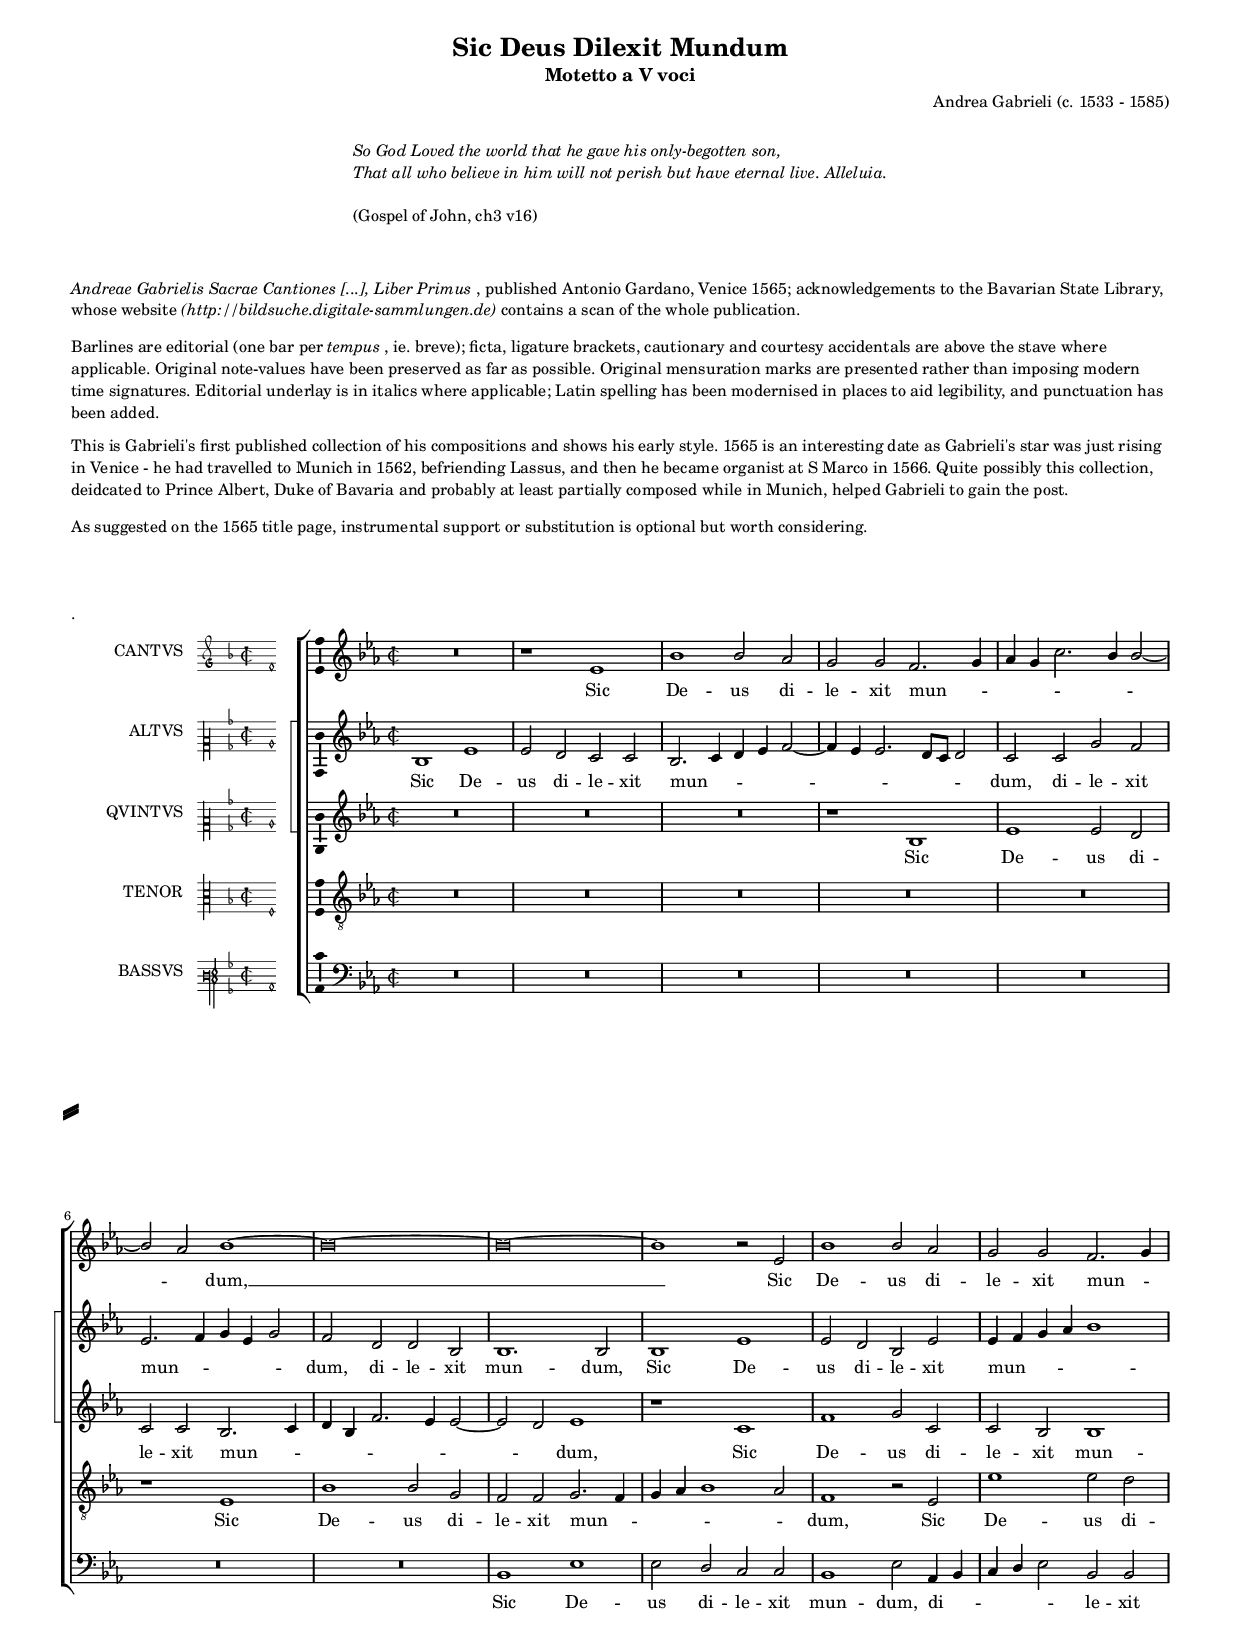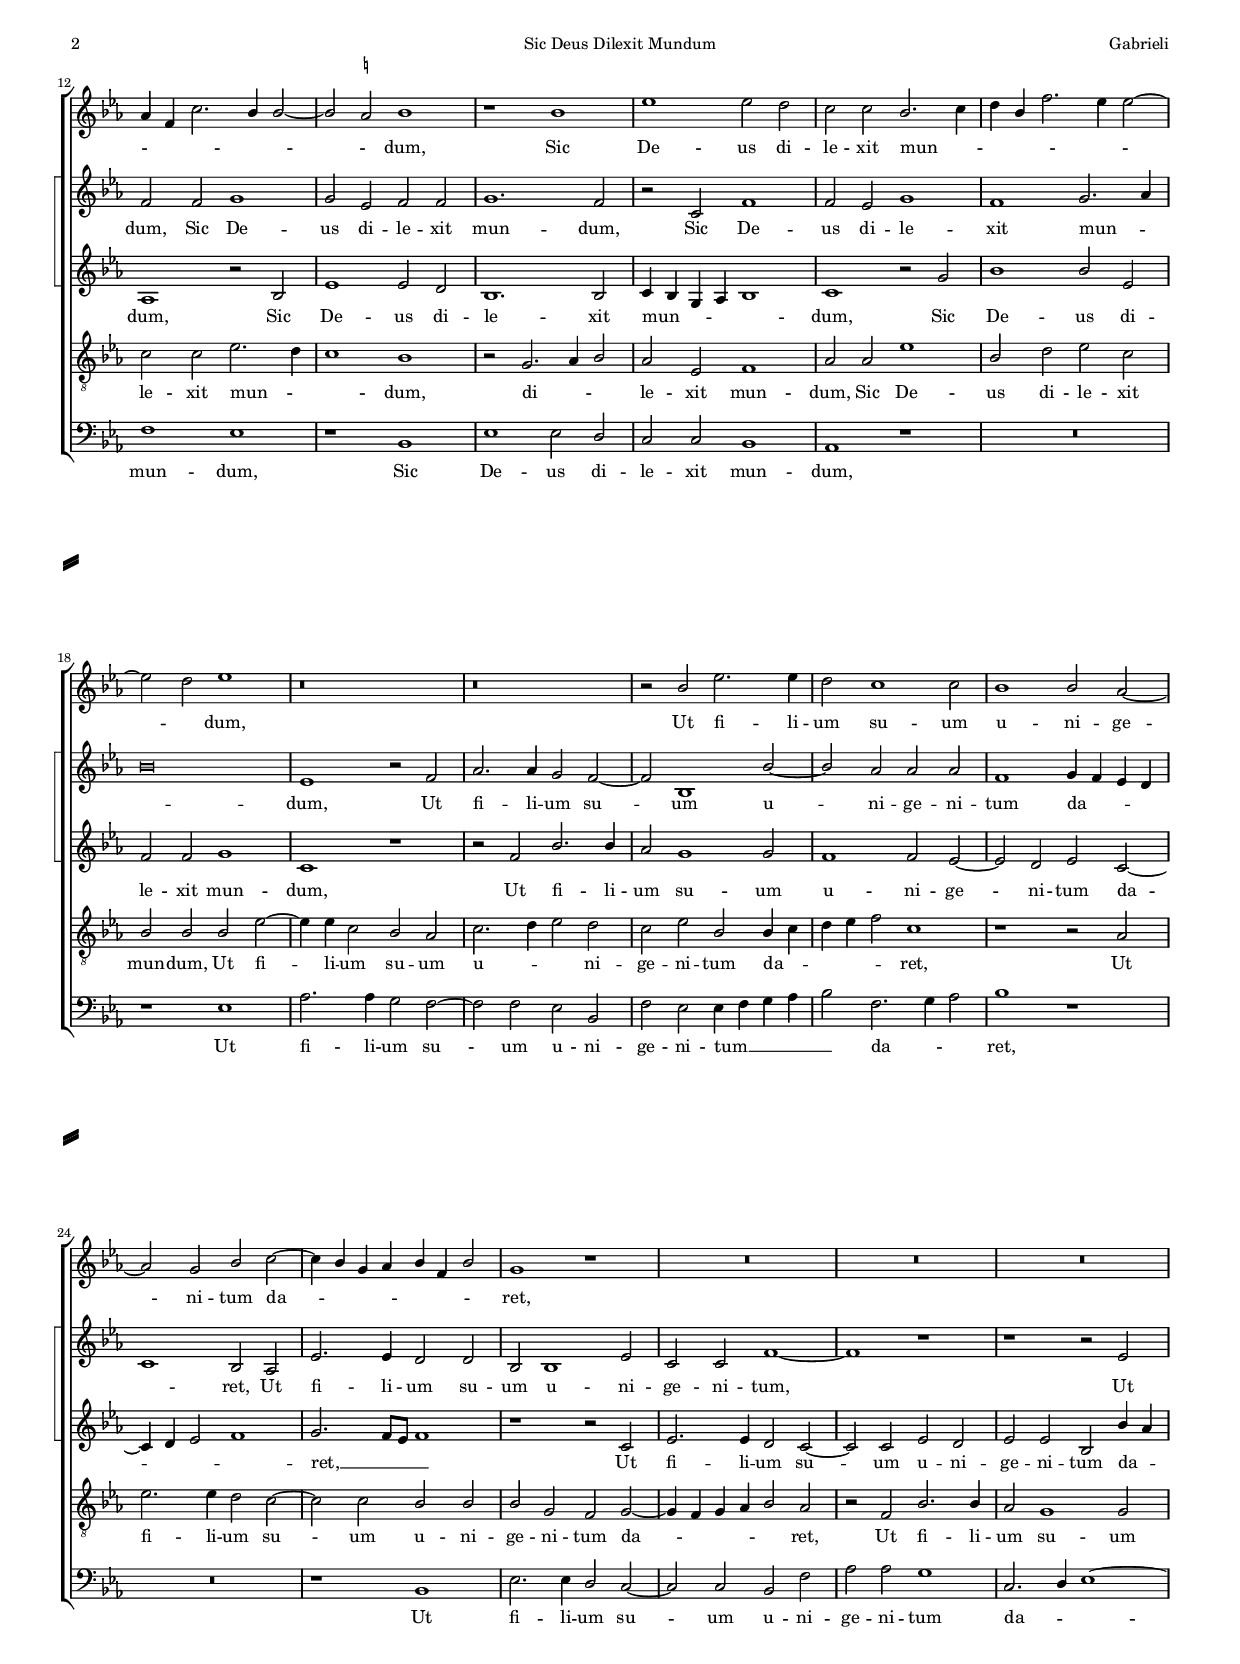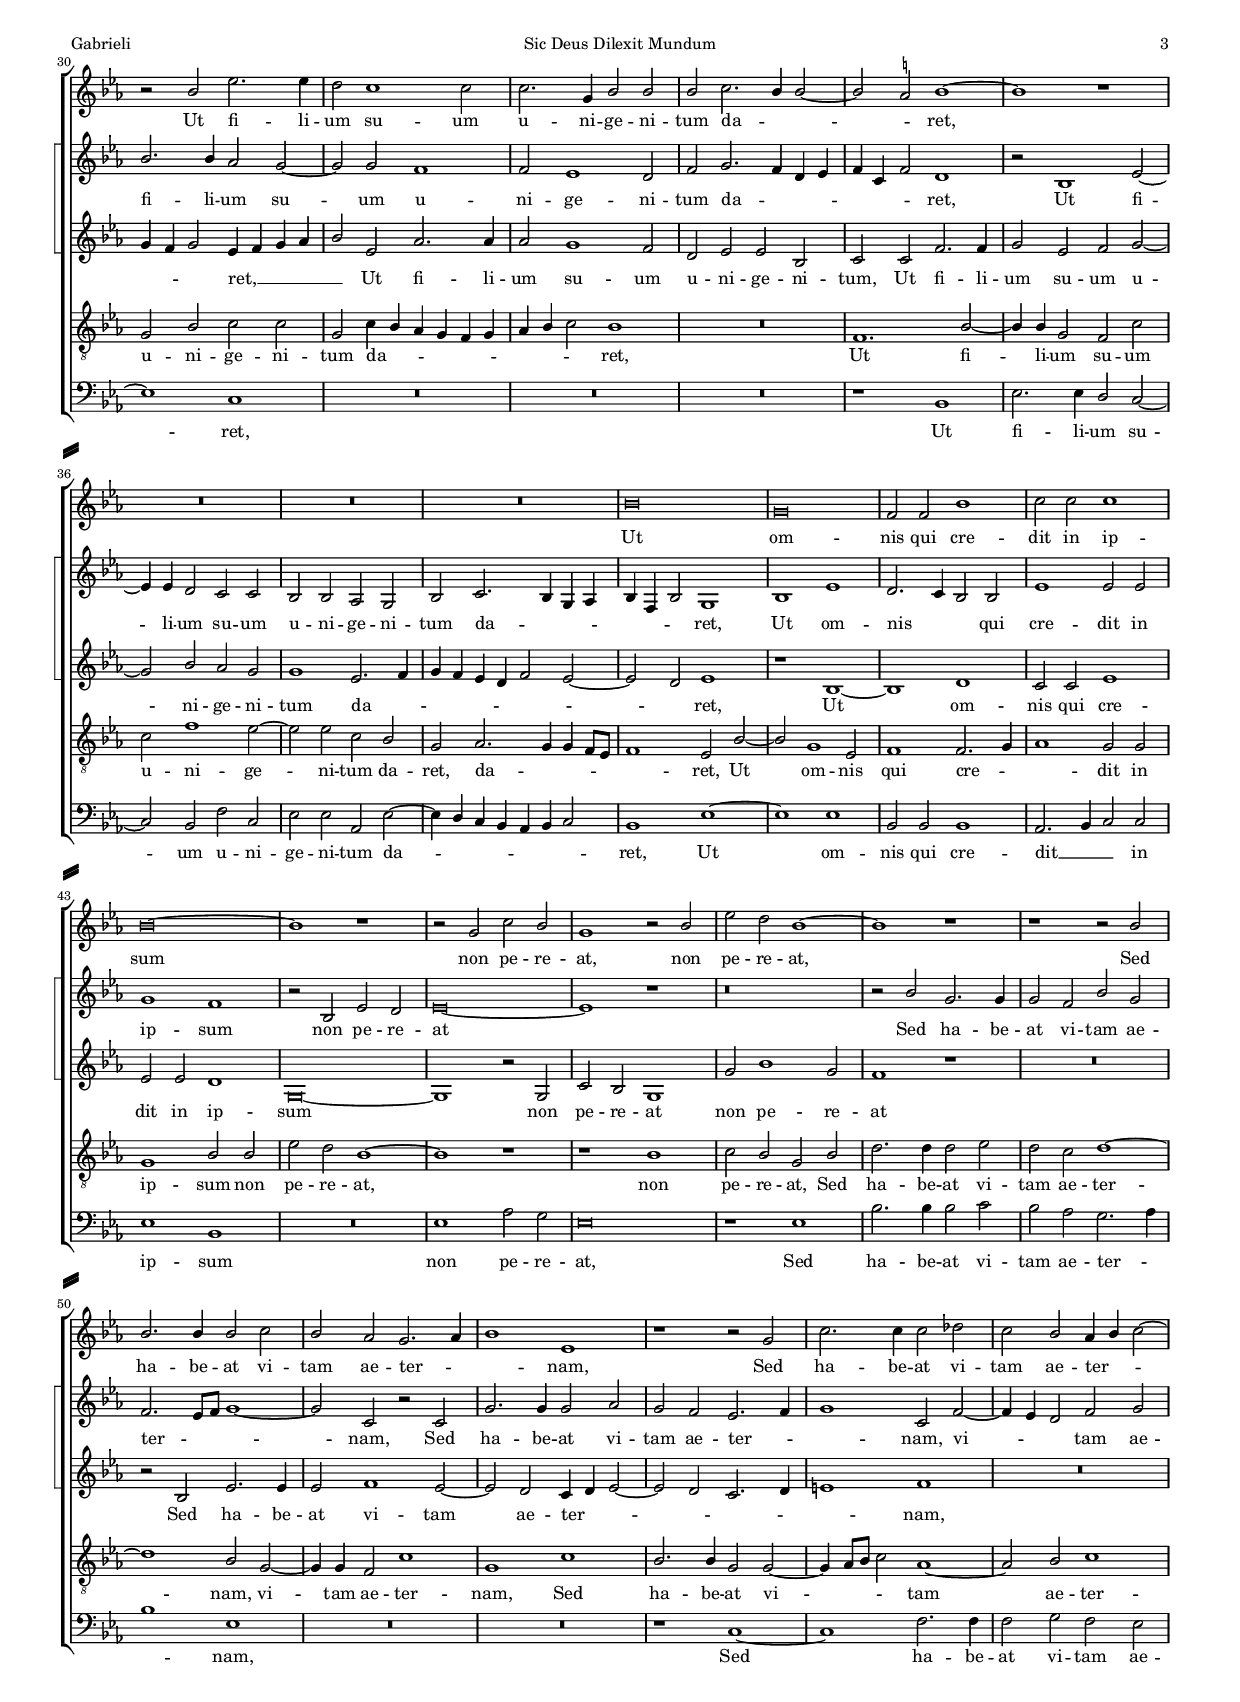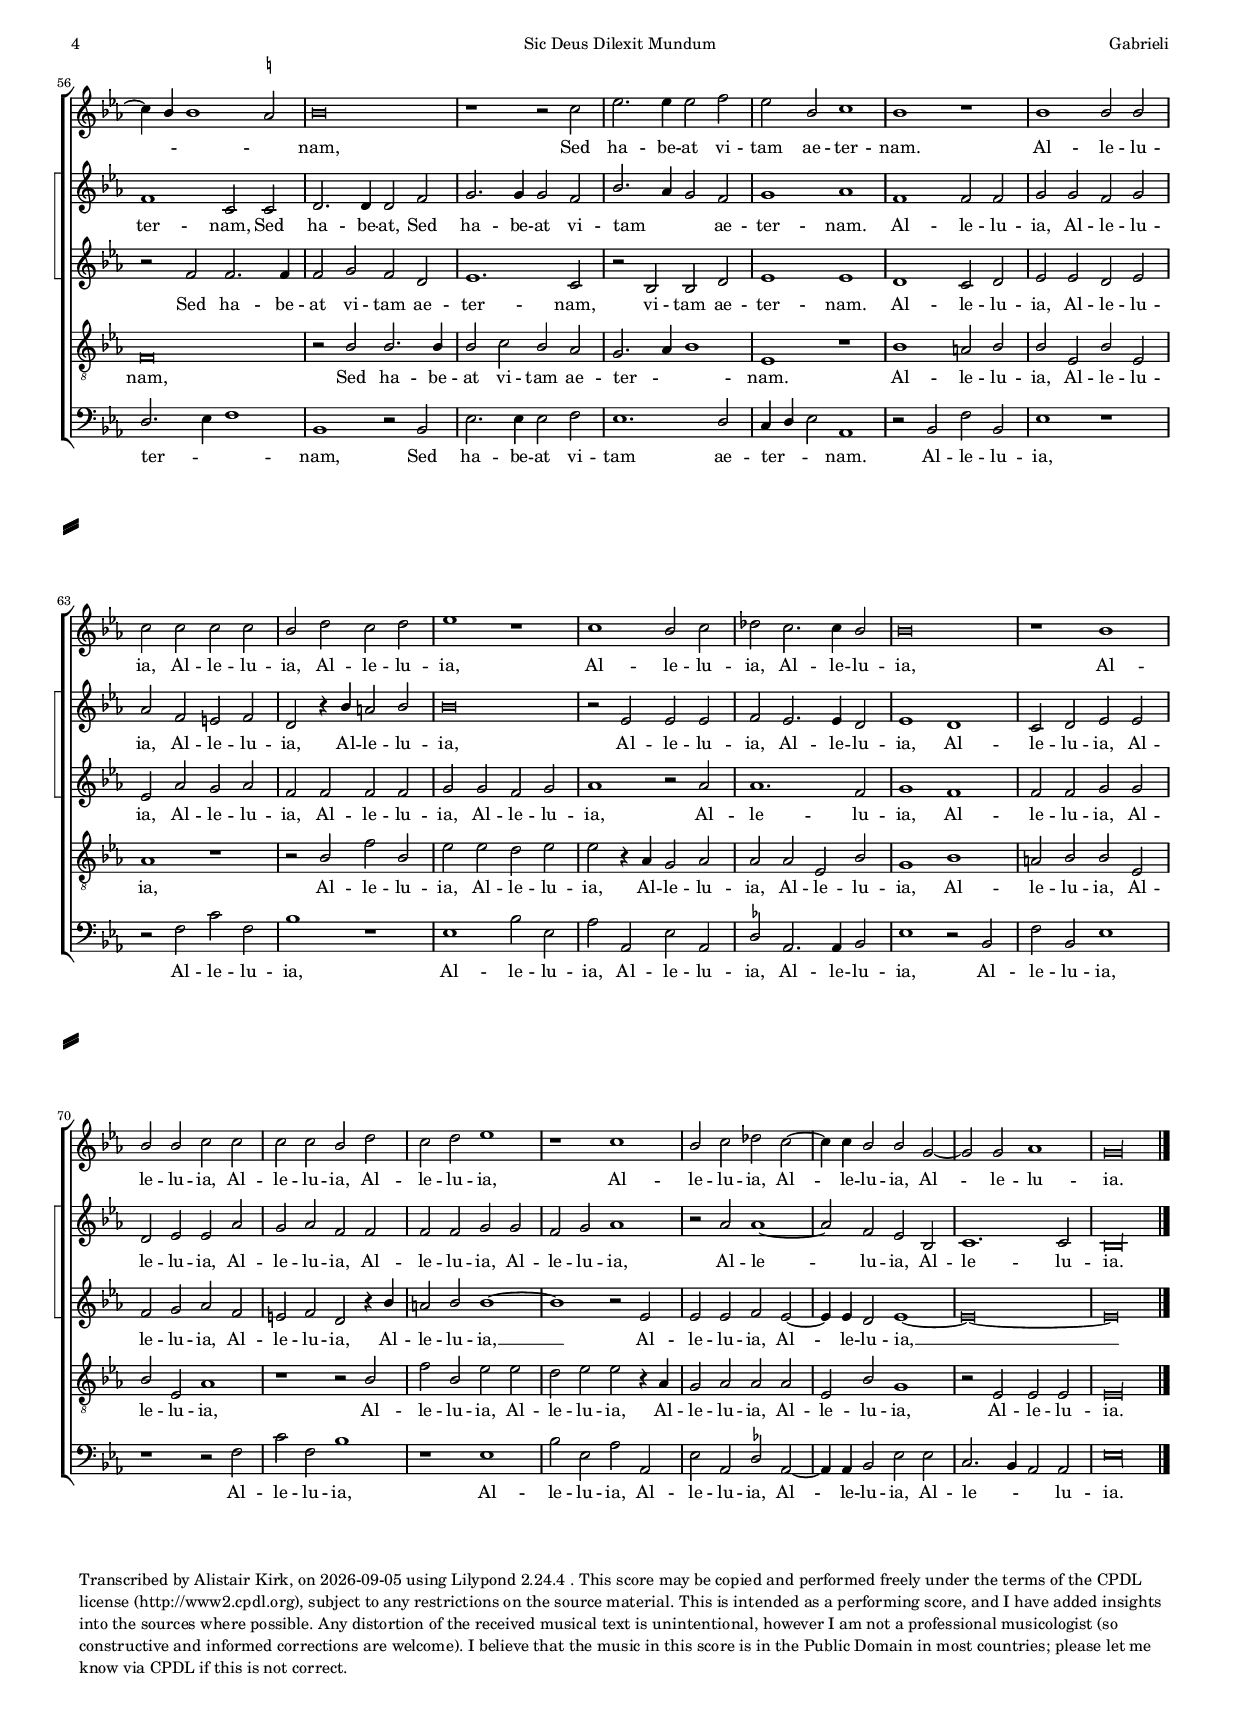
%
%  Alistair Kirk's Lilypond Template for Polyphonic Music - last revised 2018-09-03.
%
%
%  If you can't be bothered to learn how to use lilypond properly (fair enough) then you can still easily make many 
%  commonly-needed changes to this score - including transposition, clefs, music size, titles etc etc - using my 
%  easy online guide at https://guidallambert.github.io/MusicEditing/EasyLilypondCustomisation.html
%
%  Best edited using Frescobaldi!  Get it from frescobaldi.org - a highly recommended 
%  Lilypond editor.  (I also highly recommend VSCode with its Git integration for version controlling.)
%


%%%%%%%%%%%%%%%%%%
% 1 - Description of this score
%%%%%%%%%%%%%%%%%%

%%% 1A - paper layout
%

#(set-default-paper-size "a4")
#(set-global-staff-size 14)
\paper {
        left-margin   = 12\mm
        right-margin   = 12\mm
        top-margin    = 10\mm
        bottom-margin = 10\mm
}

%%% 1B - titles
%

\header {
	title = "Sic Deus Dilexit Mundum"
	subtitle = "Motetto a V voci"
	% poet = ""
	% subsubtitle = "VIII Vocum"
	% arranger = ""
	composer = "Andrea Gabrieli (c. 1533 - 1585)"
	% opus=""
}

hcomposer = "Gabrieli"
htitle = "Sic Deus Dilexit Mundum"

%%% 1C - Transposition of the whole score.
%
% This works relative to c.
%  Ie. To keep the original pitch leave this as 'c' (without quotes).
% To transpose the whole score up a tone set to 'd'.  For down a tone, set to 'bes,' (note the comma) etc
%  Everything is transposed, including key signatures etc (but prefatory staves are not affected).

TranspositionInterval = bes,



%%% 1D - clefs and stave labels
%

StaveAClef =  "treble"
StaveALabel =  "CANTVS"

StaveBClef =  "treble"
StaveBLabel =  "ALTVS"

StaveCClef =  "treble"
StaveCLabel =  "QVINTVS"

StaveDClef =  "treble_8"
StaveDLabel =  "TENOR"

StaveEClef =   "bass"
StaveELabel =   "BASSVS"

StaveFClef =  "treble_8"
StaveFLabel =   "Altus"

StaveGClef =   "treble_8"
StaveGLabel =   "Tenor"

StaveHClef =   "bass"
StaveHLabel =   "Bassus"

%%% 1E - key and time signature
%

gkeysig = {\key f \major}  %  Nb.  don't need to change this even if transposing - see above
global = {
	\time 2/1  %nb this might be overridden elsewhere (actually thinking of getting rid of it here...
	\gkeysig
        \override Score.MetronomeMark #'transparent = ##t
}

%%%1f  - What sound and tempo to use for the output MIDI file
%

% Tempo:
% Set the first number in the line below to set the playback speed.
% The number controls the length of the semibreve (which is the
% tactus of most 16th century polyphony written in tempus imperfectum)
% Suggest something in the range of 35 (very slow) to 65 (very fast).
% 45 is my default.

midiTactus = #(ly:make-moment 55 1)

% Playback sound:
% I think ocarina sounds a bit like a chamber organ on most General MIDI
% soundbanks, and annoys me the least of all the various terrible options,
% but suit yourself!
% "recorder" may also be useful on your computer??

MidiPlaybackSound = "ocarina"


%%%%%%%%%%%%%%%%%%
% 2 - Generic 'technical' settings (shouldn't usually need to change any of these unless personal preference suggests otherwise)
%%%%%%%%%%%%%%%%%%

\layout {
	\context {
		\Voice
			\remove "Note_heads_engraver"
			\consists "Completion_heads_engraver"
			\override NoteHead #'style = #'baroque

                         % These two go together!
                         \override Slur #'transparent = ##t
                         \override AccidentalSuggestion #'avoid-slur = #'inside  % Doesm't seem to help (in that ficta are shown way outside the stave when theres a slur) but does at least suppress all the error messages in the log file!


			\remove "Rest_engraver"
			\consists "Completion_rest_engraver"
                        \override Stem #'neutral-direction = #up

	}
	\context {
		\Staff
			\consists Ambitus_engraver
                        %% \override Stem #'thickness = #0.9
                        \RemoveEmptyStaves
	}
        \context {
                \StaffGroup
                        \consists "Separating_line_group_engraver"
	}
        \context {
                 \Score
                          \override BarNumber #'padding = #1.5
                          %\override BarNumber #'font-size = #1
                          %\override BarLine #'transparent = ##t	%% Uncomment for Mensurstriche (also change from ChoirStaff to Staffgroup and comment out completion_heads_engraver etc
                          %\override BarLine #'hair-thickness = #0.9   %% Example of how to manipulate barlines
        }
        \context {
                \Lyrics
                       %\override LyricText #'font-size = #1.2
                       %\override LyricText #'whiteout = ##t		% Might help with mensurstriche
                       %\override LyricExtender #'whiteout = ##t	% Might help with mensurstriche
                       %\override LyricHyphen #'whiteout = ##t		% Might help with mensurstriche
	}
}
\paper {
	ragged-last-bottom = ##f
  	ragged-bottom = ##f
	system-separator-markup = \slashSeparator
        evenHeaderMarkup=\markup  \fill-line { \fromproperty #'page:page-number-string \htitle \hcomposer }
	oddHeaderMarkup= \markup  \fill-line { \on-the-fly #not-first-page \hcomposer \on-the-fly #not-first-page \htitle \on-the-fly #not-first-page \fromproperty #'page:page-number-string }
         top-system-spacing #'basic-distance = #7    % Top stave is a bit too close to the page headers.
         % systems-per-page = 3  	% Lilypond rarely needs forcing like this...
         %  system-count = 13   	% ditto
         % page-count = 8    		% ditto
}




%%% The main musical content is in the two linked files below:



%%%%%%%%%%%%%%%%%%
% Some useful definitions for early music
%%%%%%%%%%%%%%%%%%

italicas=\override LyricText #'font-shape = #'italic
rectas=\override LyricText #'font-shape = #'upright
ss=\once \set suggestAccidentals = ##t
ficta = \once \set suggestAccidentals = ##t
date = #(strftime "%Y-%m-%d" (localtime (current-time)))
%m0 = \melismaEnd
%m1 = \melisma

%% Defining graphics for unusual mensural time signatures!
#(
  define ((double-time-signature2 glyph a) grob) (
       grob-interpret-markup grob (
          markup  (
            #:line ( #:musicglyph glyph #:number #:vcenter a )
          )
       )
  )
)
#(
  define ((double-time-signature3 glyph a b) grob) (
       grob-interpret-markup grob (
          markup  (
            #:line ( #:musicglyph glyph #:vcenter #:column (a b) )
          )
       )
  )
)
#(
  define ((custom-time-signature glyph) grob) (
       grob-interpret-markup grob (
          markup  (
            #:line ( #:musicglyph glyph)
          )
       )
  )
)


%%%%%%%%%%%%%%%%%%
% 3 - Score content: notes
%%%%%%%%%%%%%%%%%%

%\language "english"

StaveANotes = {

  % clef c1  % tweak / uncomment for debugging - this should override the clef in the score block

  \override Score.TimeSignature.stencil =
    #(custom-time-signature "timesig.mensural22")
  \time 2/1

  %\mark \markup \italic {"Prima Pars"}

  %\override Score.TimeSignature.stencil =
  %   #(double-time-signature2 "timesig.mensural98" "3")
  % \time 3/2

	R\breve r1
		f'1 c''1 c''2 bes'2 a'2 a'2 g'2.( a'4 bes'4 a'4 d''2. c''4 c''1 bes'2) c''\longa.
	r2	f'2 c''1 c''2 bes'2 a'2 a'2 g'2.( a'4 bes'4 g'4 d''2. c''4 c''1 \ficta b'2) c''1
	r1	c''1 f''1 f''2 e''2 d''2 d''2 c''2.( d''4 e''4 c''4 g''2. f''4 f''1 e''2) f''1
	r\longa r2
		c''2 f''2. f''4 e''2 d''1 d''2 c''1 c''2 bes'1 a'2 c''2 d''2.( c''4 a'4 bes'4 c''4 g'4 c''2) a'1
	r1 R\longa R\breve r2
		c''2 f''2. f''4 e''2 d''1 d''2 d''2. a'4 c''2 c''2 c''2 d''2.( c''4 c''1 \ficta b'2) c''\breve
	r1 R\breve R\longa
		c''\breve a'\breve g'2 g'2 c''1 d''2 d''2 d''1 c''\breve.
	r1 r2	a'2 d''2 c''2 a'1
	r2	c''2 f''2 e''2 c''\breve
	r1 r1 r2
		c''2 c''2. c''4 c''2 d''2 c''2 bes'2 a'2.( bes'4 c''1) f'1
	r1 r2	a'2 d''2. d''4 d''2 ees''2 d''2 c''2 bes'4( c''4 d''2. c''4 c''1 \ficta b'2) c''\breve
	r1 r2	d''2 f''2. f''4 f''2 g''2 f''2 c''2 d''1 c''1
	r1	c''1 c''2 c''2 d''2 d''2 d''2 d''2 c''2 e''2 d''2 e''2 f''1
	r1	d''1 c''2 d''2 ees''2 d''2. d''4 c''2 c''\breve
	r1 	c''1 c''2 c''2 d''2 d''2 d''2 d''2 c''2 e''2 d''2 e''2 f''1
	r1	d''1 c''2 d''2 ees''2 d''2. d''4 c''2 c''2 a'1 a'2 bes'1 a'\maxima*1/4

  % \cadenzaOn

  %  b'\maxima*1/4
    \bar "|."
  %\cadenzaOff


}
StaveBNotes = {

  % clef c3  % tweak / uncomment for debugging - this should override the clef in the score block

    		c'1 f'1 f'2 e'2 d'2 d'2 c'2.( d'4 e'4 f'4 g'2. f'4 f'2.( e'8 d'8 e'2) d'2
		d'2 a'2 g'2 f'2.( g'4 a'4 f'4 a'2) g'2
		e'2 e'2 c'2 c'1. c'2
		c'1 f'1 f'2 e'2 c'2 f'2 f'4( g'4 a'4 bes'4 c''1) g'2
		g'2 a'1 a'2 f'2 g'2 g'2 a'1. g'2
	r2	d'2 g'1 g'2 f'2 a'1 g'1 a'2.( bes'4 c''\breve) f'1
	r2	g'2 bes'2. bes'4 a'2 g'1 c'1 c''1 bes'2 bes'2 bes'2 g'1 a'4( g'4 f'4 e'4 d'1) c'2
		bes2 f'2. f'4 e'2 e'2 c'2 c'1 f'2 d'2 d'2 g'\breve
	r\breve r2
		f'2 c''2. c''4 bes'2 a'1 a'2 g'1 g'2 f'1 e'2 g'2 a'2.( g'4 e'4 f'4 g'4 d'4 g'2) e'1
	r2	c'1 f'2. f'4 e'2 d'2 d'2 c'2 c'2 bes2 a2 c'2 d'2.( c'4 a4 bes4 c'4 g4 c'2) a1
		c'1 f'1 e'2.( d'4 c'2) c'2 f'1 f'2 f'2 a'1 g'1
	r2	c'2 f'2 e'2 f'\breve.
	r1 r\breve r2
		c''2 a'2. a'4 a'2 g'2 c''2 a'2 g'2.( f'8 g'8 a'1.) d'2
	r2	d'2 a'2. a'4 a'2 bes'2 a'2 g'2 f'2.( g'4 a'1) d'2
		g'2.( f'4 e'2) g'2 a'2 g'1 d'2
		d'2 e'2. e'4 e'2
		g'2 a'2. a'4 a'2 g'2 c''2.( bes'4 a'2) g'2 a'1 bes'1
		g'1 g'2 g'2 a'2 a'2 g'2 a'2 bes'2 g'2 fis'2 g'2 e'2
	r4	c''4 b'2 c''2 c''\breve
	r2	f'2 f'2 f'2 g'2 f'2. f'4 e'2 f'1
		e'1 d'2 e'2 f'2 f'2 e'2 f'2 f'2
		bes'2 a'2 bes'2 g'2 g'2 g'2 g'2 a'2
		a'2 g'2 a'2 bes'1
	r2	bes'2 bes'1. g'2 f'2
		c'2 d'1. d'2 c'\maxima*1/4

}
StaveDNotes = {

  % clef c4  % tweak / uncomment for debugging - this should override the clef in the score block
  	R\longa R\longa R\breve r1
		f1 c'1 c'2  a2 g2 g2 a2.( g4 a4 bes4 c'1 bes2) g1
	r2	f2 f'1 f'2 e'2 d'2 d'2 f'2.( e'4 d'1) c'1
	r2	a2.( bes4 c'2) bes2 f2 g1 bes2
		bes2 f'1 c'2 e'2 f'2 d'2 c'2 c'2
		c'2 f'2. f'4 d'2 c'2 bes2 d'2.( e'4 f'2) e'2 d'2 f'2 c'2 c'4( d'4 e'4 f'4 g'2) d'1
	r1 r2	bes2 f'2. f'4 e'2 d'1 d'2 c'2 c'2 c'2 a2 g2 a2.( g4 a4 bes4 c'2) bes2
	r2	g2 c'2. c'4 bes2 a1 a2 a2 c'2 d'2 d'2 a2 d'4( c'4 bes4 a4 g4 a4 bes4 c'4 d'2) c'1
	R\breve
		g1. c'2. c'4 a2 g2 d'2 d'2 g'1 f'1 f'2 d'2 c'2 a2
		bes2.( a4 a4 g8 f8 g1) f2
		c'1 a1 f2 g1 g2.( a4 bes1) a2 a2 a1 c'2 c'2 f'2 e'2 c'\breve
	r\breve
		c'1 d'2 c'2 a2
		c'2 e'2. e'4 e'2 f'2 e'2 d'2 e'\breve c'2
		a2. a4 g2 d'1 a1
		d'1 c'2. c'4 a2 a2.( bes8 c'8 d'2) bes1. c'2 d'1 g\breve
	r2	c'2 c'2. c'4 c'2 d'2 c'2 bes2 a2.( bes4 c'1) f1
	r1	c'1 b2 c'2 c'2 f2 c'2 f2 bes1
	r1 r2	c'2 g'2 c'2 f'2 f'2 e'2 f'2 f'2
	r4	bes4 a2 bes2 bes2 bes2 f2 c'2 a1
		c'1 b2 c'2 c'2 f2 c'2 f2 bes1
	r1 r2	c'2 g'2 c'2 f'2 f'2 e'2 f'2 f'2
        r4	bes4 a2 bes2 bes2 bes2 f2 c'2 a1
	r2	f2 f2 f2 f\maxima*1/4

}
StaveCNotes = {

  % clef c4  % tweak / uncomment for debugging - this should override the clef in the score block

  	R\longa R\breve r1
		c'1 f'1 f'2 e'2 d'2 d'2 c'2.( d'4 e'4 c'4 g'2. f'4 f'1 e'2) f'1
	r1	d'1 g'1 a'2 d'2 d'2 c'2 c'1 bes1
	r2	c'2 f'1 f'2 e'2 c'1. c'2 d'4( c'4 a4 bes4 c'1) d'1
	r2	a'2 c''1 c''2 f'2 g'2 g'2 a'1 d'1
	r1 r2	g'2 c''2. c''4 bes'2 a'1 a'2 g'1 g'2 f'1 e'2 f'2 d'2.( e'4 f'2 g'1) a'2.( g'8 f'8 g'1)
	r1 r2	d'2 f'2. f'4 e'2 d'1 d'2 f'2 e'2 f'2 f'2 c'2 c''4( bes'4 a'4 g'4 a'2) f'4( g'4 a'4 bes'4 c''2)
		f'2 bes'2. bes'4 bes'2 a'1 g'2 e'2 f'2 f'2 c'2 d'2
		d'2 g'2. g'4 a'2 f'2 g'2 a'1 c''2 bes'2 a'2 a'1 f'2.( g'4 a'4 g'4 f'4 e'4 g'2 f'1 e'2) f'1
	r1	c'\breve e'1 d'2 d'2 f'1 f'2 f'2 e'1 a\breve.
	r2	a2 d'2 c'2 a1 a'2 c''1 a'2 g'1
	r1 R\breve r2
		c'2   f'2. f'4 f'2 g'1 f'1 e'2 d'4( e'4 f'1 e'2 d'2. e'4 fis'1) g'1
	R\breve r2
		g'2 g'2. g'4 g'2 a'2 g'2 e'2 f'1. d'2
	r2	c'2 c'2 e'2 f'1 f'1
		e'1 d'2 e'2 f'2 f'2 e'2 f'2 f'2 bes'2 a'2 bes'2 g'2
		g'2 g'2 g'2 a'2 a'2 g'2 a'2 bes'1
	r2	bes'2 bes'1. g'2 a'1 g'1 g'2 g'2 a'2
		a'2 g'2 a'2 bes'2 g'2 fis'2 g'2 e'2
	r4	c''4 b'2 c''2 c''\breve
	r2	f'2 f'2 f'2 g'2 f'2. f'4 e'2 f'1~ f'\maxima*1/2
}
StaveENotes = {
	R\longa R\longa R\longa R\breve
		c1 f1 f2 e2 d2 d2 c1 f2 bes,4( c4 d4 e4 f2) c2 c2 g1 f1
	r1	c1 f1 f2 e2 d2 d2 c1 bes,1
	r1 R\breve r1
		f1 bes2. bes4 a2 g1 g2 f2 c2 g2 f2 f4( g4 a4 bes4 c'2) g2.( a4 bes2) c'1
	r1 R\breve r1
		c1 f2. f4 e2 d1 d2 c2 g2 bes2 bes2 a1 d2.( e4 f\breve)d1
	R\longa R\breve r1
		c1 f2. f4 e2 d1 c2 g2 d2 f2 f2 bes,2 f2.( e4 d4 c4 bes,4 c4 d2) c1
		f\breve f1 c2 c2 c1 bes,2.( c4 d2) d2 f1 c1
	R\breve
		f1 bes2 a2 f\breve
	r1	f1 c'2. c'4 c'2 d'2 c'2 bes2 a2.( bes4 c'1) f1
	R\longa r1
		d\breve	g2. g4 g2 a2 g2 f2 e2.( f4 g1) c1
	r2	c2 f2. f4 f2 g2 f1. e2 d4( e4 f2) bes,1
	% Alleluia
	r2	c2 g2 c2 f1
	r1 r2	g2 d'2 g2 c'1
	r1	f1 c'2 f2 bes2 bes,2 f2 bes,2 \ficta ees2 bes,2. bes,4 c2 f1
	r2	c2 g2 c2 f1
	r1 r2	g2 d'2 g2 c'1
	r1	f1 c'2 f2 bes2 bes,2 f2 bes,2 \ficta ees2 bes,2. bes,4 c2 f2
		f2 d2.( c4 bes,2) bes,2 f\maxima*1/4


}
StaveFNotes = { bes }
StaveGNotes = { bes }
StaveHNotes = { bes }

% Convenient overrides - comment and uncomment to add and remove staves for quick debugging / rendering purposes:
% StaveANotes = {  }
% StaveBNotes = {  }
% StaveCNotes = {  }
% StaveDNotes = {  }
% StaveENotes = {  }
% StaveFNotes = {  }
% StaveGNotes = {  }
% StaveHNotes = {  }

%%%%%%%%%%%%%%%%%%
% 4 - Score content: text / lyrics
%%%%%%%%%%%%%%%%%%

StaveALyrics = \lyricmode {
	Sic De -- us di -- le -- xit mun -- dum, __
	Sic De -- us di -- le -- xit mun -- dum,
	Sic De -- us di -- le -- xit mun -- dum,
	Ut fi -- li -- um su -- um u -- ni -- ge -- ni -- tum da -- ret,
	Ut fi -- li -- um su -- um u -- ni -- ge -- ni -- tum da -- ret,
	Ut om -- nis qui cre -- dit in ip -- sum non pe -- re -- at,
		non pe -- re -- at,
	Sed ha -- be -- at vi -- tam ae -- ter -- nam,
	Sed ha -- be -- at vi -- tam ae -- ter -- nam,
	Sed ha -- be -- at vi -- tam ae -- ter -- nam.
	Al -- le -- lu -- ia, Al -- le -- lu -- ia,
	Al -- le -- lu -- ia, Al -- le -- lu -- ia,
	Al -- le -- lu -- ia, Al -- le -- lu -- ia,
	Al -- le -- lu -- ia, Al -- le -- lu -- ia,
	Al -- le -- lu -- ia, Al -- le -- lu -- ia,
	Al -- le -- lu -- ia.
}
StaveBLyrics = \lyricmode {
	Sic De -- us di -- le -- xit mun -- dum,
		di -- le -- xit mun -- dum,
		di -- le -- xit mun -- dum,
		Sic De -- us di -- le -- xit mun -- dum,
		Sic De -- us di -- le -- xit mun -- dum,
		Sic De -- us di -- le -- xit mun -- dum,
	Ut fi -- li -- um su -- um u -- ni -- ge -- ni -- tum da -- ret,
		Ut fi -- li -- um su -- um u -- ni -- ge -- ni -- tum,
		Ut fi -- li -- um su -- um u -- ni -- ge -- ni -- tum da -- ret,
		Ut fi -- li -- um su -- um u -- ni -- ge -- ni -- tum da -- ret,
	Ut om -- nis qui cre -- dit in ip -- sum non pe -- re -- at
	Sed ha -- be -- at vi -- tam ae -- ter -- nam,
		Sed ha -- be -- at vi -- tam ae -- ter -- nam,
		vi -- tam ae -- ter -- nam,
		Sed ha -- be -- at,
		Sed ha -- be -- at vi -- tam ae -- ter -- nam.
	Al -- le -- lu -- ia, 	Al -- le -- lu -- ia,
	        Al -- le -- lu -- ia, 	Al -- le -- lu -- ia,
	        Al -- le -- lu -- ia, 	Al -- le -- lu -- ia,
	        Al -- le -- lu -- ia, 	Al -- le -- lu -- ia,
	        Al -- le -- lu -- ia, 	Al -- le -- lu -- ia,
	        Al -- le -- lu -- ia, 	Al -- le -- lu -- ia,
	        Al -- le -- lu -- ia.
}
StaveDLyrics = \lyricmode {
  	Sic De -- us di -- le -- xit mun -- dum,
		Sic De -- us di -- le -- xit mun -- dum,
		di -- le -- xit mun -- dum,
		Sic De -- us di -- le -- xit mun -- dum,
	Ut fi -- li -- um su -- um u -- ni -- ge -- ni -- tum da -- ret,
		Ut fi -- li -- um su -- um u -- ni -- ge -- ni -- tum da -- ret,
		Ut fi -- li -- um su -- um u -- ni -- ge -- ni -- tum da -- ret,
		Ut fi -- li -- um su -- um u -- ni -- ge -- ni -- tum da -- ret,
                da -- ret,
	Ut om -- nis qui cre -- dit in ip -- sum non pe -- re -- at,
		non pe -- re -- at,
	Sed ha -- be -- at vi -- tam ae -- ter -- nam,
		vi -- tam ae -- ter -- nam,
		Sed ha -- be -- at vi -- tam ae -- ter -- nam,
		Sed ha -- be -- at vi -- tam ae -- ter -- nam.
	Al -- le -- lu -- ia, 	Al -- le -- lu -- ia,
	Al -- le -- lu -- ia, 	Al -- le -- lu -- ia,
	Al -- le -- lu -- ia, 	Al -- le -- lu -- ia,
	Al -- le -- lu -- ia, 	Al -- le -- lu -- ia,
	Al -- le -- lu -- ia, 	Al -- le -- lu -- ia,
	Al -- le -- lu -- ia, 	Al -- le -- lu -- ia,
	Al -- le -- lu -- ia.

}
StaveCLyrics = \lyricmode {
  	Sic De -- us di -- le -- xit mun -- dum,
		Sic De -- us di -- le -- xit mun -- dum,
		Sic De -- us di -- le -- xit mun -- dum,
		Sic De -- us di -- le -- xit mun -- dum,
	Ut fi -- li -- um su -- um u -- ni -- ge -- ni -- tum da -- ret, __
	        Ut fi -- li -- um su -- um u -- ni -- ge -- ni -- tum da -- ret, __
		Ut fi -- li -- um su -- um u -- ni -- ge -- ni -- tum,
		Ut fi -- li -- um su -- um u -- ni -- ge -- ni -- tum da -- ret,
	Ut om -- nis qui cre -- dit in ip -- sum non pe -- re -- at
		non pe -- re -- at
	Sed ha -- be -- at vi -- tam ae -- ter -- nam,
		Sed ha -- be -- at vi -- tam ae -- ter -- nam,
		vi -- tam ae -- ter -- nam.
	Al -- le -- lu -- ia, 	Al -- le -- lu -- ia,
	        Al -- le -- lu -- ia, 	Al -- le -- lu -- ia,
	        Al -- le -- lu -- ia, 	Al -- le -- lu -- ia,
	        Al -- le -- lu -- ia, 	Al -- le -- lu -- ia,
	        Al -- le -- lu -- ia, 	Al -- le -- lu -- ia, __
	        Al -- le -- lu -- ia, 	Al -- le -- lu -- ia, __
	        Al -- le -- lu -- ia, 	Al -- le -- lu -- ia.

}
StaveELyrics = \lyricmode {
  	Sic De -- us di -- le -- xit mun -- dum,
		di -- le -- xit mun -- dum,
		Sic De -- us di -- le -- xit mun -- dum,
	Ut fi -- li -- um su -- um u -- ni -- ge -- ni -- tum __ da -- ret,
		Ut fi -- li -- um su -- um u -- ni -- ge -- ni -- tum da -- ret,
		Ut fi -- li -- um su -- um u -- ni -- ge -- ni -- tum da -- ret,
	Ut om -- nis qui cre -- dit __ in ip -- sum non pe -- re -- at,
	Sed ha -- be -- at vi -- tam ae -- ter -- nam,
		Sed ha -- be -- at vi -- tam ae -- ter -- nam,
		Sed ha -- be -- at vi -- tam ae -- ter -- nam.
	Al -- le -- lu -- ia, 	Al -- le -- lu -- ia,
	Al -- le -- lu -- ia, 	Al -- le -- lu -- ia,
	Al -- le -- lu -- ia, 	Al -- le -- lu -- ia,
	Al -- le -- lu -- ia, 	Al -- le -- lu -- ia,
	Al -- le -- lu -- ia, 	Al -- le -- lu -- ia,
	Al -- le -- lu -- ia.

}
StaveFLyrics = \lyricmode { A }
StaveGLyrics = \lyricmode { A }

 % Tanslation and attribution of text
 \markup {
        \vspace #1
	\fill-line {
		\column {
      \vspace #1
			\line { \italic { So God Loved the world that he gave his only-begotten son, } }
			\line { \italic { That all who  believe in him will not perish but have eternal live.  Alleluia. } }

			\vspace #1
			\line { (Gospel of John, ch3 v16) }


		}
	}
}


%%%%%%%%%%%%%%%%%%
% 5 - Editorial content, including prefatory stave / incipit settings and notes
%%%%%%%%%%%%%%%%%%

 %  Should very rarely need to be touched once a given piece has been typeset

% 5a Editorial method and comments
\markup {
    \vspace #3
    \column {
          %\wordwrap  { \italic { Music source and editorial comments go here.} }

          \wordwrap  {
              \italic {Andreae Gabrielis Sacrae Cantiones [...], Liber Primus}
              , published Antonio Gardano, Venice 1565;
              acknowledgements to the Bavarian State Library,
              whose website \italic{(http://bildsuche.digitale-sammlungen.de)} contains a scan of the whole publication.
          }
          \vspace #1
          \wordwrap  {
              Barlines are editorial (one bar per \italic {tempus}, ie. breve);
              ficta, ligature brackets, cautionary and courtesy accidentals are above the stave where applicable.
              Original note-values have been preserved as far as possible.
              Original mensuration marks are presented rather than imposing modern time signatures.
              Editorial underlay is in italics where applicable;
              Latin spelling has been modernised in places to aid legibility, and punctuation has been
              added.
          }
          \vspace #1
          \wordwrap {
              This is Gabrieli's first published collection of his compositions
              and shows his early style.  1565 is an interesting date as Gabrieli's
              star was just rising in Venice - he had travelled to Munich in 1562,
              befriending Lassus, and then he became organist at S Marco in 1566.
              Quite possibly this collection,  deidcated to Prince Albert, Duke of Bavaria
              and probably at least partially composed while in Munich,
              helped Gabrieli to gain the post.
          }
          \vspace #1
          \wordwrap {
              As suggested on the 1565 title page, instrumental support or substitution
              is optional but worth considering.
	  }
	  \vspace #3
	  .
    }
}

%% 5b - Plainsong incipit - obviously, comment out as required.
%\score   {
%    \transpose c \TranspositionInterval <<
%          \new Staff \with { \remove "Time_signature_engraver" \remove "Ambitus_engraver" } {
%                \set Staff.instrumentName = "Intonation"
%                \clef "treble_8"  \global  \cadenzaOn              <<  {
%                          \override Voice.Slur #'tran%sparent = ##f
%                          f4 s8 f4 s8 f4( g4) s8 g4.
%                      }\addlyrics {  In -- ci -- pit here. }
%               >>
%          }
%     >>
%    \layout {\context { \Voice \remove "Stem_engraver" } }
%}


% 5c - Prefatory staves
\layout {   % Need to modify a couple of settings in the main score layout as well
             indent=4\cm
              \context { \Staff
                         \override InstrumentName #'padding = 2
                         \override InstrumentName #'self-alignment-X = #RIGHT
              }
}
PrefatorySettings = {
  		%\override NoteHead   #'style = #'neomensural      % ie. can set to either Mensural or Neomensural
		%\override Rest #'style = #'neomensural
		%\override Staff.TimeSignature #'style = #'neomensural
                \override Flag #'style = #'mensural
                \autoBeamOff
                 \override Staff.InstrumentName #'Y-extent = #'(-4 . 4)
                 \override Staff.InstrumentName #'self-alignment-X = #RIGHT
                \override Staff.InstrumentName #'padding = 2
                % Uncomment these if you want eg. double b flat in key sig using c2 or f3 clef etc
                % May also have to tweak the numbers (4 vs 5 etc)
                \override Staff.KeySignature.flat-positions = #'((-4 . 4))
                \override Staff.KeySignature.sharp-positions = #'((-4 . 4))
                \cadenzaOn
                \key f \major
		            \time 2/2
                \huge
}
PrefatoryLayout = \layout {   % Set the layout inside the incipit
		\context {\Voice
			\remove Ligature_bracket_engraver
			\consists Mensural_ligature_engraver

		}
                \context { \Staff \remove Ambitus_engraver}
		line-width=5
                indent =  0
                ragged-right = ##f
		ragged-last = ##f
                system-count = #1
}
PrefStaveA = \markup {
	\score {
                \new MensuralVoice {
                    \set Staff.instrumentName=\StaveALabel
                    \PrefatorySettings
                    \clef "petrucci-g2"
                    f'1
                     \bar"" \skip1
		}  \layout {\PrefatoryLayout}
	}
}
PrefStaveB = \markup {
	\score {
                \new MensuralVoice {
                    \set Staff.instrumentName=\StaveBLabel
                    \PrefatorySettings
                    \clef "petrucci-c2"
                    c'1
                     \bar"" \skip1
		}  \layout {\PrefatoryLayout}
	}
}
PrefStaveC = \markup {
	\score {
                \new MensuralVoice {
                    \set Staff.instrumentName=\StaveCLabel
                    \PrefatorySettings
                    \clef "petrucci-c2"
                    c'1
                     \bar"" \skip1
		}  \layout {\PrefatoryLayout}
	}
}
PrefStaveD = \markup {
	\score {
                \new MensuralVoice {
                    \set Staff.instrumentName=\StaveDLabel
                    \PrefatorySettings
                    \clef "petrucci-c3"
                    f1
                     \bar"" \skip1
		}  \layout {\PrefatoryLayout}
	}
}
PrefStaveE = \markup {
	\score {
          \new MensuralVoice {
                    \set Staff.instrumentName=\StaveELabel
                    \PrefatorySettings
                    \clef "petrucci-f3"
                    c1
                     \bar"" \skip1
		}  \layout {\PrefatoryLayout}
	}
}
PrefStaveF = \markup {
	\score {
                \new MensuralVoice {
                    \set Staff.instrumentName=\StaveFLabel
                    \PrefatorySettings
                    \clef "petrucci-f4"
                    g2
                     \bar"" \skip1
		}  \layout {\PrefatoryLayout}
	}
}
PrefStaveG = \markup {
	\score {
                \new MensuralVoice {
                    \set Staff.instrumentName=\StaveGLabel
                    \PrefatorySettings
                    \clef "petrucci-f4"
                    g2
                     \bar"" \skip1
		}  \layout {\PrefatoryLayout}
	}
}
PrefStaveH = \markup {
	\score {
                \new MensuralVoice {
                    \set Staff.instrumentName=\StaveHLabel
                    \PrefatorySettings
                    \clef "petrucci-f4"
                    f2
                     \bar"" \skip1
		}  \layout {\PrefatoryLayout}
	}
}





\version "2.18"





\header {
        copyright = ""
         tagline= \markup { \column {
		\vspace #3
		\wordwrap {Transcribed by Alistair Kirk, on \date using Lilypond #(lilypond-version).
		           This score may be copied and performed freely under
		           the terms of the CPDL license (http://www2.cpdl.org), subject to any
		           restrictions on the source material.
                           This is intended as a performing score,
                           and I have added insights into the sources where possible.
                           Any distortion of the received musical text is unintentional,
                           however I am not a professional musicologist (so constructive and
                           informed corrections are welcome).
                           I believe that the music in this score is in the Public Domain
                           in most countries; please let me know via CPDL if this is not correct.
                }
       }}
}




%%%%%%%%%%%%%%%%%%
% 6 - Staff definitions
%%%%%%%%%%%%%%%%%%

% Should very rarely need to be touched once a given piece has been typeset
%
% Nb. this is the really main structure of the .ly file;
% it needs to go at the end because it references variables
% containing the notes and lyrics etc, which need to have
% been defined before the parser reads this section
%
% When making a new edition, just comment out the staves you don't need.

\score {
	\transpose c \TranspositionInterval <<
		\new ChoirStaff = "MainChoirStaff" <<	 	% choir staff = group of staves formatted for a choir

                  \set ChoirStaff.systemStartDelimiterHierarchy = #'(SystemStartBracket  a (SystemStartSquare b c) d e )  % Uncomment and twiddle to create square brackets for gouping staves etc
			\set ChoirStaff.midiInstrument = \MidiPlaybackSound  %  "recorder" and "tuba" may also  be useful?
                        %\set ChoirStaff.midiMaximumVolume = 127  % Need to find a good value for this.

                        \new Staff = "StaveA" { <<
                              \new Voice = "StaveAVoice"  {
                                    \set Staff.instrumentName =\PrefStaveA
                                    %\set Staff.shortInstrumentName =
                                    %\StaveALabel[1]
                                    \set Staff.midiPanPosition = #-0.8
                                    \clef \StaveAClef
                                    \global		% inherit key and time sig etc from the score
                                    \StaveANotes		% actual notes are in a variable as defined above
                                    %\bar "|." 		% nb. final barline only necessary in one voice
                              }
                        >> }
			\new Lyrics = "StaveA_Lyrics" \lyricsto StaveAVoice { \StaveALyrics }

                        \new Staff = "StaveB" { <<
                              \new Voice = "StaveBVoice"  {
                                    \set Staff.instrumentName =\PrefStaveB
                                    \set Staff.midiPanPosition = #0.8
                                    \clef \StaveBClef
                                    \global		% inherit key and time sig etc from the score
                                    \StaveBNotes		% actual notes are in a variable as defined above
                              }
                        >> }
			\new Lyrics = "StaveB_Lyrics" \lyricsto StaveBVoice { \StaveBLyrics }

                         \new Staff = "StaveC" { <<
                              \new Voice = "StaveCVoice"  {
                                    \set Staff.instrumentName =\PrefStaveC
                                    \set Staff.midiPanPosition = #-0.4
                                    \clef \StaveCClef
                                    \global		% inherit key and time sig etc from the score
                                    \StaveCNotes		% actual notes are in a variable as defined above
                              }
                        >> }
			\new Lyrics = "StaveC_Lyrics" \lyricsto StaveCVoice { \StaveCLyrics }

                        \new Staff = "StaveD" { <<
                              \new Voice = "StaveDVoice"  {
                                    \set Staff.instrumentName =\PrefStaveD
                                    \set Staff.midiPanPosition = #0.4
                                    \clef \StaveDClef
                                    \global		% inherit key and time sig etc from the score
                                    \StaveDNotes		% actual notes are in a variable as defined above
                              }
                        >> }
			\new Lyrics = "StaveD_Lyrics" \lyricsto StaveDVoice { \StaveDLyrics }

                        \new Staff = "StaveE" { <<
                             \new Voice = "StaveEVoice"  {
                                    \set Staff.instrumentName =\PrefStaveE
                                    \set Staff.midiPanPosition = #0.4
                                    \clef \StaveEClef
                                   \global		% inherit key and time sig etc from the score
                                    \StaveENotes		% actual notes are in a variable as defined above
                              }
                        >> }
			\new Lyrics = "StaveE_Lyrics" \lyricsto StaveEVoice { \StaveELyrics }

                        %\new Staff = "StaveF" { <<
                        %      \new Voice = "StaveFVoice"  {
                        %            \set Staff.instrumentName =\PrefStaveF
                        %	     \set Staff.midiPanPosition = #0.4
                        %            \clef \StaveFClef
                        %            \global		% inherit key and time sig etc from the score
                        %            \StaveFNotes		% actual notes are in a variable as defined above
                        %      }
                        %>> }
			%\new Lyrics = "StaveF_Lyrics" \lyricsto StaveFVoice { \StaveFLyrics }

                        % \new Staff = "StaveG" { <<
                        %      \new Voice = "StaveGVoice"  {
                        %            \set Staff.instrumentName =\PrefStaveG
                        %	     \set Staff.midiPanPosition = #0.4
                        %            \clef \StaveGClef
                        %            \global		% inherit key and time sig etc from the score
                        %            \StaveGNotes		% actual notes are in a variable as defined above
                        %      }
                        %>> }
			%\new Lyrics = "StaveG_Lyrics" \lyricsto StaveGVoice { \StaveGLyrics }

                        %\new Staff = "StaveH" { <<
                        %      \new Voice = "StaveHVoice"  {
                        %            \set Staff.instrumentName =\PrefStaveH
                        %	     \set Staff.midiPanPosition = #0.4
                        %            \clef \StaveHClef
                        %            \global		% inherit key and time sig etc from the score
                        %            \StaveHNotes		% actual notes are in a variable as defined above
                        %      }
                        %>> }
			%\new Lyrics = "StaveH_Lyrics" \lyricsto StaveHVoice { \StaveHLyrics }
                >>
	>>
	\layout {}
	\midi {
		\context { \Score
			tempoWholesPerMinute = \midiTactus
                }
	}
}
\version "2.18"



\version "2.18"